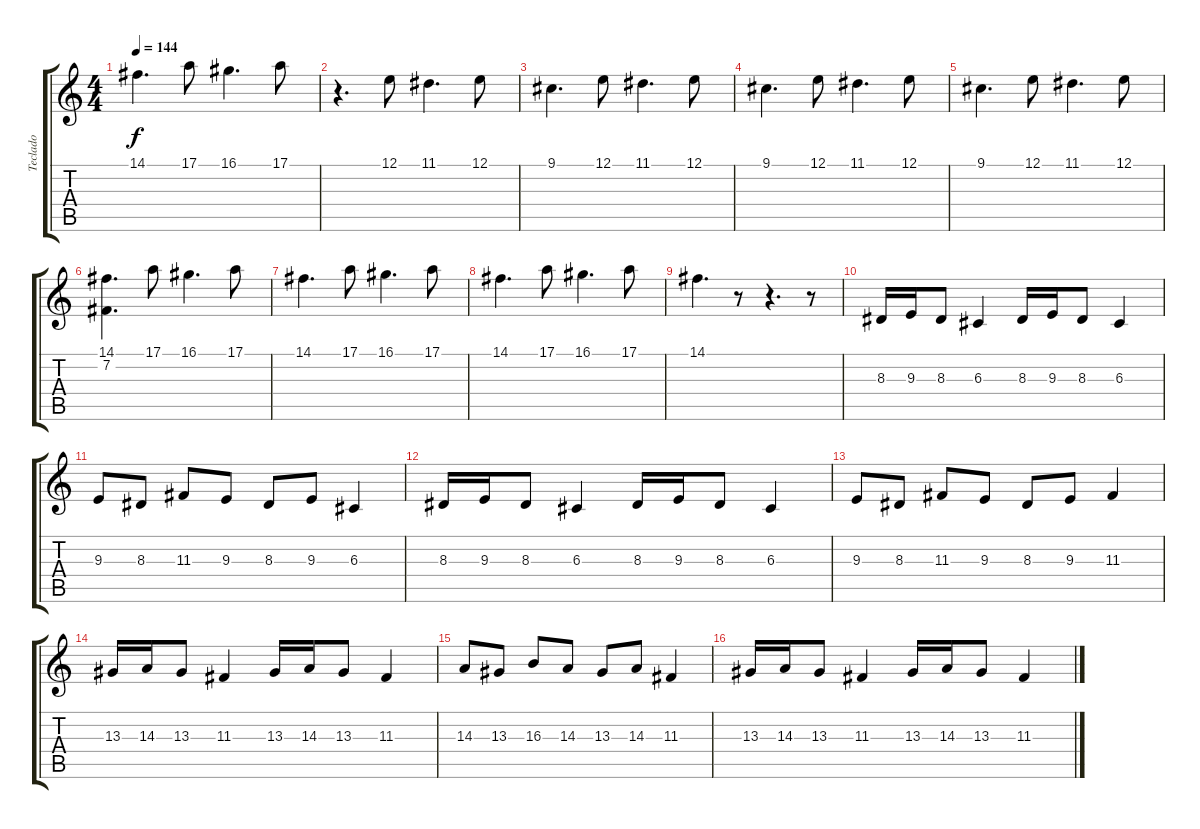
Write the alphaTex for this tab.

\track ("Teclado" "Teclado") {solo instrument tubularbells}
\staff {score tabs}
\tuning (E4 B3 G3 D3 A2 E2) {hide}
\ts (4 4)
\tempo 144
\clef g2
\ks c
14.1.4{d dy f} 17.1.8 16.1.4{d} 17.1.8 |
r.4{d} 12.1.8 11.1.4{d} 12.1.8 |
9.1.4{d} 12.1.8 11.1.4{d} 12.1.8 |
9.1.4{d} 12.1.8 11.1.4{d} 12.1.8 |
9.1.4{d} 12.1.8 11.1.4{d} 12.1.8 |
(14.1 7.2).4{d} 17.1.8 16.1.4{d} 17.1.8 |
14.1.4{d} 17.1.8 16.1.4{d} 17.1.8 |
14.1.4{d} 17.1.8 16.1.4{d} 17.1.8 |
14.1.4{d} r.8 r.4{d} r.8 |
8.3.16 9.3.16 8.3.8 6.3.4 8.3.16 9.3.16 8.3.8 6.3.4 |
9.3.8 8.3.8 11.3.8 9.3.8 8.3.8 9.3.8 6.3.4 |
8.3.16 9.3.16 8.3.8 6.3.4 8.3.16 9.3.16 8.3.8 6.3.4 |
9.3.8 8.3.8 11.3.8 9.3.8 8.3.8 9.3.8 11.3.4 |
13.3.16 14.3.16 13.3.8 11.3.4 13.3.16 14.3.16 13.3.8 11.3.4 |
14.3.8 13.3.8 16.3.8 14.3.8 13.3.8 14.3.8 11.3.4 |
13.3.16 14.3.16 13.3.8 11.3.4 13.3.16 14.3.16 13.3.8 11.3.4
